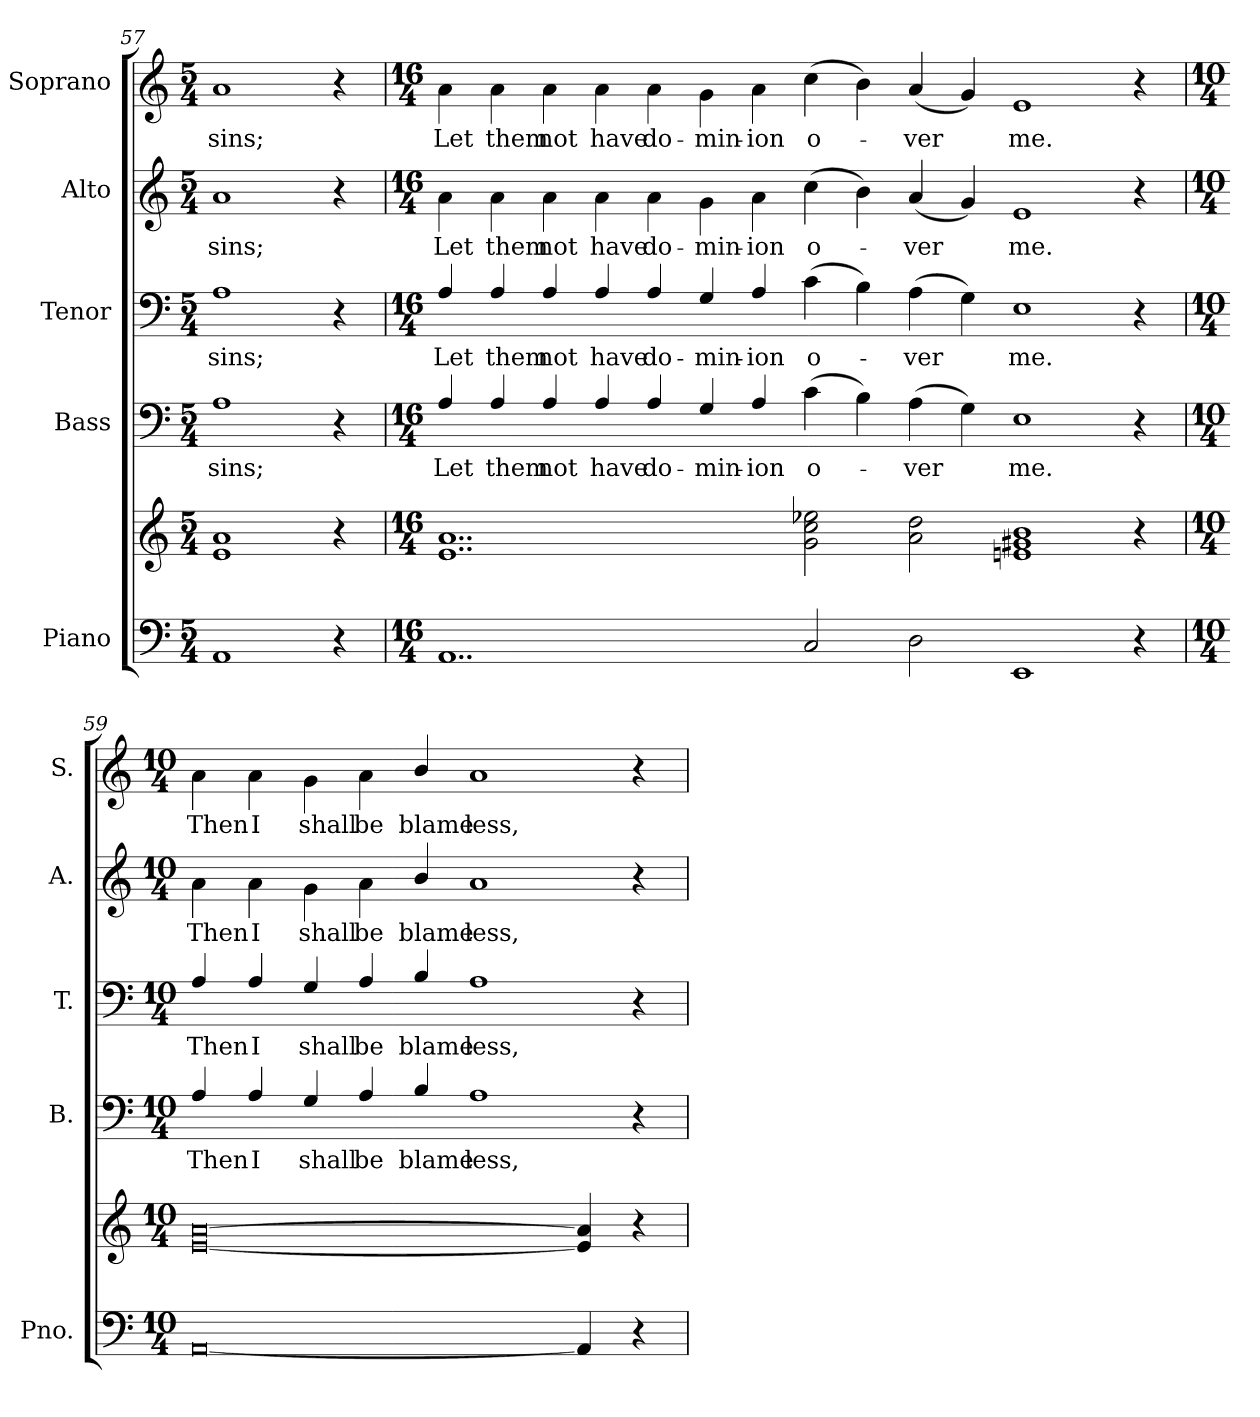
**kern	**kern	**kern	**text	**kern	**text	**kern	**text	**kern	**text
*part5	*part5	*part4	*part4	*part3	*part3	*part2	*part2	*part1	*part1
*staff6	*staff5	*staff4	*staff4	*staff3	*staff3	*staff2	*staff2	*staff1	*staff1
*I"Piano	*	*I"Bass	*	*I"Tenor	*	*I"Alto	*	*I"Soprano	*
*I'Pno.	*	*I'B.	*	*I'T.	*	*I'A.	*	*I'S.	*
*clefF4	*clefG2	*clefF4	*	*clefF4	*	*clefG2	*	*clefG2	*
*k[]	*k[]	*k[]	*	*k[]	*	*k[]	*	*k[]	*
*C:	*C:	*C:	*	*C:	*	*C:	*	*C:	*
*M5/4	*M5/4	*M5/4	*	*M5/4	*	*M5/4	*	*M5/4	*
=57	=57	=57	=57	=57	=57	=57	=57	=57	=57
!	!	!	!LO:LY:b:color=#000000	!	!	!	!	!	!
!	!	!	!	!	!LO:LY:b:color=#000000	!	!	!	!
!	!	!	!	!	!	!	!LO:LY:b:color=#000000	!	!
!	!	!	!	!	!	!	!	!	!LO:LY:b:color=#000000
1AAi	1ei 1ai	1Ai	sins;	1Ai	sins;	1ai	sins;	1ai	sins;
4r	4r	4r	.	4r	.	4r	.	4r	.
!!LO:PB:g=z
=58	=58	=58	=58	=58	=58	=58	=58	=58	=58
*M16/4	*M16/4	*M16/4	*	*M16/4	*	*M16/4	*	*M16/4	*
!	!	!	!LO:LY:b:color=#000000	!	!	!	!	!	!
!	!	!	!	!	!LO:LY:b:color=#000000	!	!	!	!
!	!	!	!	!	!	!	!LO:LY:b:color=#000000	!	!
!	!	!	!	!	!	!	!	!	!LO:LY:b:color=#000000
1..AAi	1..ei 1..ai	4Ai/	Let	4Ai/	Let	4ai\	Let	4ai\	Let
!	!	!	!LO:LY:b:color=#000000	!	!	!	!	!	!
!	!	!	!	!	!LO:LY:b:color=#000000	!	!	!	!
!	!	!	!	!	!	!	!LO:LY:b:color=#000000	!	!
!	!	!	!	!	!	!	!	!	!LO:LY:b:color=#000000
.	.	4Ai/	them	4Ai/	them	4ai\	them	4ai\	them
!	!	!	!LO:LY:b:color=#000000	!	!	!	!	!	!
!	!	!	!	!	!LO:LY:b:color=#000000	!	!	!	!
!	!	!	!	!	!	!	!LO:LY:b:color=#000000	!	!
!	!	!	!	!	!	!	!	!	!LO:LY:b:color=#000000
.	.	4Ai/	not	4Ai/	not	4ai\	not	4ai\	not
!	!	!	!LO:LY:b:color=#000000	!	!	!	!	!	!
!	!	!	!	!	!LO:LY:b:color=#000000	!	!	!	!
!	!	!	!	!	!	!	!LO:LY:b:color=#000000	!	!
!	!	!	!	!	!	!	!	!	!LO:LY:b:color=#000000
.	.	4Ai/	have	4Ai/	have	4ai\	have	4ai\	have
!	!	!	!LO:LY:b:color=#000000	!	!	!	!	!	!
!	!	!	!	!	!LO:LY:b:color=#000000	!	!	!	!
!	!	!	!	!	!	!	!LO:LY:b:color=#000000	!	!
!	!	!	!	!	!	!	!	!	!LO:LY:b:color=#000000
.	.	4Ai/	do-	4Ai/	do-	4ai\	do-	4ai\	do-
!	!	!	!LO:LY:b:color=#000000	!	!	!	!	!	!
!	!	!	!	!	!LO:LY:b:color=#000000	!	!	!	!
!	!	!	!	!	!	!	!LO:LY:b:color=#000000	!	!
!	!	!	!	!	!	!	!	!	!LO:LY:b:color=#000000
.	.	4Gi/	-min-	4Gi/	-min-	4gi\	-min-	4gi\	-min-
!	!	!	!LO:LY:b:color=#000000	!	!	!	!	!	!
!	!	!	!	!	!LO:LY:b:color=#000000	!	!	!	!
!	!	!	!	!	!	!	!LO:LY:b:color=#000000	!	!
!	!	!	!	!	!	!	!	!	!LO:LY:b:color=#000000
.	.	4Ai/	-ion	4Ai/	-ion	4ai\	-ion	4ai\	-ion
!	!	!	!LO:LY:b:color=#000000	!	!	!	!	!	!
!	!	!	!	!	!LO:LY:b:color=#000000	!	!	!	!
!	!	!	!	!	!	!	!LO:LY:b:color=#000000	!	!
!	!	!	!	!	!	!	!	!	!LO:LY:b:color=#000000
2Ci/	2gi\ 2cci 2ee-Xi	(4ci\	o-	(4ci\	o-	(4cci\	o-	(4cci\	o-
.	.	4Bi\)	.	4Bi\)	.	4bi\)	.	4bi\)	.
!	!	!	!LO:LY:b:color=#000000	!	!	!	!	!	!
!	!	!	!	!	!LO:LY:b:color=#000000	!	!	!	!
!	!	!	!	!	!	!	!LO:LY:b:color=#000000	!	!
!	!	!	!	!	!	!	!	!	!LO:LY:b:color=#000000
2Di\	2ai\ 2ddi	(4Ai\	-ver	(4Ai\	-ver	(4ai/	-ver	(4ai/	-ver
.	.	4Gi\)	.	4Gi\)	.	4gi/)	.	4gi/)	.
!	!	!	!LO:LY:b:color=#000000	!	!	!	!	!	!
!	!	!	!	!	!LO:LY:b:color=#000000	!	!	!	!
!	!	!	!	!	!	!	!LO:LY:b:color=#000000	!	!
!	!	!	!	!	!	!	!	!	!LO:LY:b:color=#000000
1EEi	1eni 1g#Xi 1bi	1Ei	me.	1Ei	me.	1ei	me.	1ei	me.
4r	4r	4r	.	4r	.	4r	.	4r	.
=59	=59	=59	=59	=59	=59	=59	=59	=59	=59
*M10/4	*M10/4	*M10/4	*	*M10/4	*	*M10/4	*	*M10/4	*
!	!	!	!LO:LY:b:color=#000000	!	!	!	!	!	!
!	!	!	!	!	!LO:LY:b:color=#000000	!	!	!	!
!	!	!	!	!	!	!	!LO:LY:b:color=#000000	!	!
!	!	!	!	!	!	!	!	!	!LO:LY:b:color=#000000
[<0AAi	[<0ei [>0ai	4Ai/	Then	4Ai/	Then	4ai\	Then	4ai\	Then
!	!	!	!LO:LY:b:color=#000000	!	!	!	!	!	!
!	!	!	!	!	!LO:LY:b:color=#000000	!	!	!	!
!	!	!	!	!	!	!	!LO:LY:b:color=#000000	!	!
!	!	!	!	!	!	!	!	!	!LO:LY:b:color=#000000
.	.	4Ai/	I	4Ai/	I	4ai\	I	4ai\	I
!	!	!	!LO:LY:b:color=#000000	!	!	!	!	!	!
!	!	!	!	!	!LO:LY:b:color=#000000	!	!	!	!
!	!	!	!	!	!	!	!LO:LY:b:color=#000000	!	!
!	!	!	!	!	!	!	!	!	!LO:LY:b:color=#000000
.	.	4Gi/	shall	4Gi/	shall	4gi\	shall	4gi\	shall
!	!	!	!LO:LY:b:color=#000000	!	!	!	!	!	!
!	!	!	!	!	!LO:LY:b:color=#000000	!	!	!	!
!	!	!	!	!	!	!	!LO:LY:b:color=#000000	!	!
!	!	!	!	!	!	!	!	!	!LO:LY:b:color=#000000
.	.	4Ai/	be	4Ai/	be	4ai\	be	4ai\	be
!	!	!	!LO:LY:b:color=#000000	!	!	!	!	!	!
!	!	!	!	!	!LO:LY:b:color=#000000	!	!	!	!
!	!	!	!	!	!	!	!LO:LY:b:color=#000000	!	!
!	!	!	!	!	!	!	!	!	!LO:LY:b:color=#000000
.	.	4Bi/	blame	4Bi/	blame	4bi/	blame	4bi/	blame
!	!	!	!LO:LY:b:color=#000000	!	!	!	!	!	!
!	!	!	!	!	!LO:LY:b:color=#000000	!	!	!	!
!	!	!	!	!	!	!	!LO:LY:b:color=#000000	!	!
!	!	!	!	!	!	!	!	!	!LO:LY:b:color=#000000
.	.	1Ai	less,	1Ai	less,	1ai	less,	1ai	less,
4AAi/]	4ei/] 4ai]	.	.	.	.	.	.	.	.
4r	4r	4r	.	4r	.	4r	.	4r	.
=	=	=	=	=	=	=	=	=	=
*-	*-	*-	*-	*-	*-	*-	*-	*-	*-
